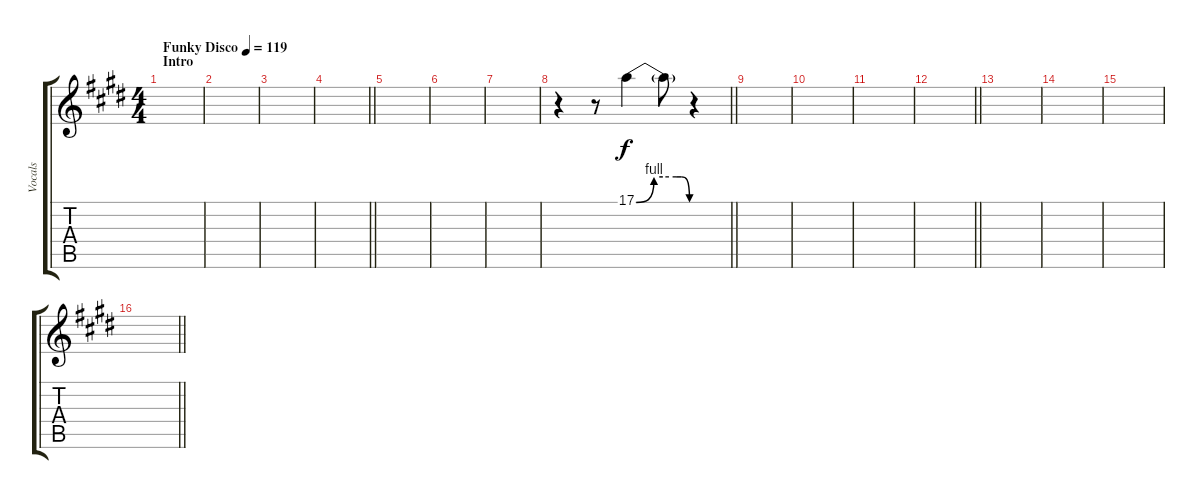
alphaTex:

\track ("Vocals" "Vocals") {instrument lead1square bank 255}
\staff {score tabs}
\tuning (E4 B3 G3 D3 A2 E2) {hide}
\ts (4 4)
\section ("" "Intro")
\tempo (119 "Funky Disco")
\clef g2
\ks e
|
|
|
\barLineRight lightlight
|
|
|
|
\barLineRight lightlight
r.4 r.8 17.1{be (custom 0 0 20 4 30 4 45 4 51 4 60 0)}.4 17.1{t}.8 r.4 |
|
|
|
\barLineRight lightlight
|
|
|
|
\barLineRight lightlight
